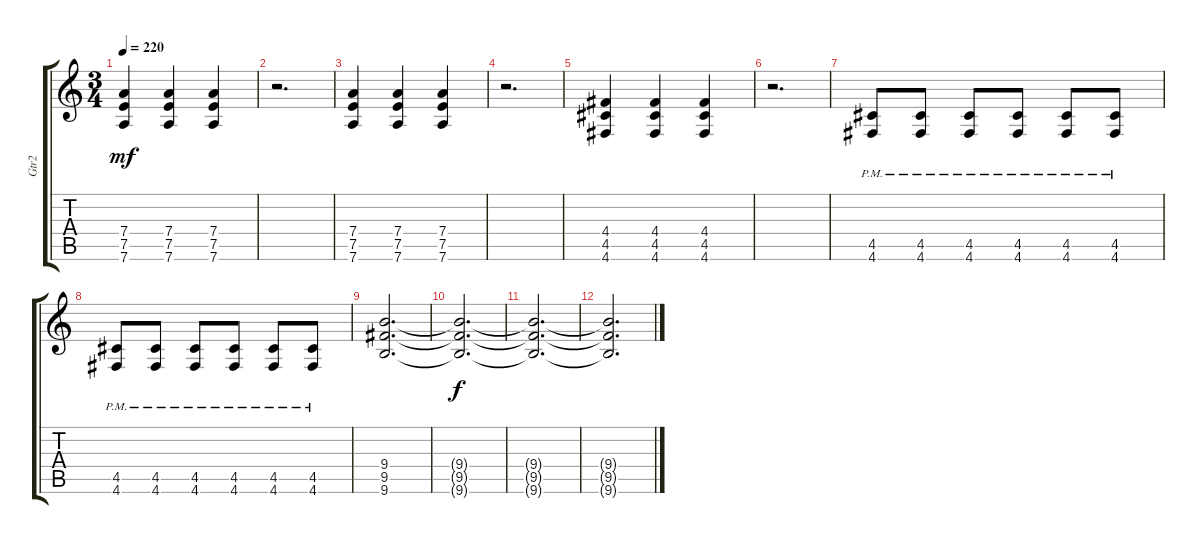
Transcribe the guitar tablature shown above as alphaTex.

\track ("Gtr2" "Gtr2") {instrument distortionguitar}
\staff {score tabs}
\tuning (E4 B3 G3 D3 A2 D2) {hide}
\ts (3 4)
\tempo 220
\clef g2
\ks c
(7.4 7.5 7.6).4{dy mf} (7.4 7.5 7.6).4 (7.4 7.5 7.6).4 |
r.2{d} |
(7.4 7.5 7.6).4 (7.4 7.5 7.6).4 (7.4 7.5 7.6).4 |
r.2{d} |
(4.4 4.5 4.6).4 (4.4 4.5 4.6).4 (4.4 4.5 4.6).4 |
r.2{d} |
(4.5{pm} 4.6{pm}).8 (4.5{pm} 4.6{pm}).8 (4.5{pm} 4.6{pm}).8 (4.5{pm} 4.6{pm}).8 (4.5{pm} 4.6{pm}).8 (4.5{pm} 4.6{pm}).8 |
(4.5{pm} 4.6{pm}).8 (4.5{pm} 4.6{pm}).8 (4.5{pm} 4.6{pm}).8 (4.5{pm} 4.6{pm}).8 (4.5{pm} 4.6{pm}).8 (4.5{pm} 4.6{pm}).8 |
(9.4 9.5 9.6).2{d volume 0} |
(9.4{t} 9.5{t} 9.6{t}).2{d dy f} |
(9.4{t} 9.5{t} 9.6{t}).2{d} |
(9.4{t} 9.5{t} 9.6{t}).2{d}
